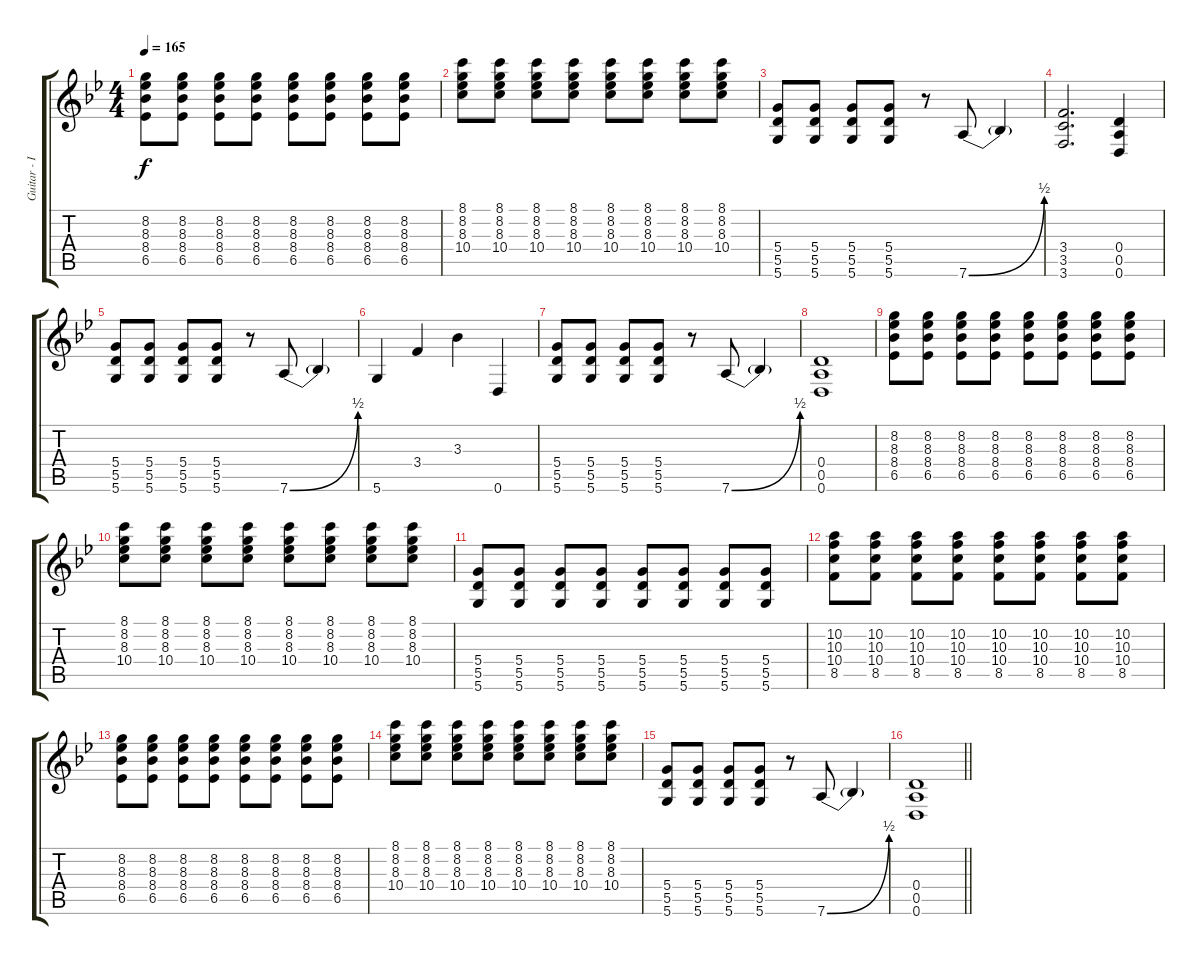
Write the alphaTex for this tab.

\track ("Guitar - Ian" "Guitar - I") {instrument overdrivenguitar}
\staff {score tabs}
\tuning (E4 B3 G3 D3 A2 D2) {hide}
\ts (4 4)
\tempo 165
\clef g2
\ks gminor
(8.2 8.3 8.4 6.5).8{dy f} (8.2 8.3 8.4 6.5).8 (8.2 8.3 8.4 6.5).8 (8.2 8.3 8.4 6.5).8 (8.2 8.3 8.4 6.5).8 (8.2 8.3 8.4 6.5).8 (8.2 8.3 8.4 6.5).8 (8.2 8.3 8.4 6.5).8 |
(8.1 8.2 8.3 10.4).8 (8.1 8.2 8.3 10.4).8 (8.1 8.2 8.3 10.4).8 (8.1 8.2 8.3 10.4).8 (8.1 8.2 8.3 10.4).8 (8.1 8.2 8.3 10.4).8 (8.1 8.2 8.3 10.4).8 (8.1 8.2 8.3 10.4).8 |
(5.4 5.5 5.6).8 (5.4 5.5 5.6).8 (5.4 5.5 5.6).8 (5.4 5.5 5.6).8 r.8 7.6{be (bend 0 0 60 2)}.8 7.6{t}.4 |
(3.4 3.5 3.6).2{d} (0.4 0.5 0.6).4 |
(5.4 5.5 5.6).8 (5.4 5.5 5.6).8 (5.4 5.5 5.6).8 (5.4 5.5 5.6).8 r.8 7.6{be (bend 0 0 60 2)}.8 7.6{t}.4 |
5.6.4 3.4.4 3.3.4 0.6.4 |
(5.4 5.5 5.6).8 (5.4 5.5 5.6).8 (5.4 5.5 5.6).8 (5.4 5.5 5.6).8 r.8 7.6{be (bend 0 0 60 2)}.8 7.6{t}.4 |
(0.4 0.5 0.6).1 |
(8.2 8.3 8.4 6.5).8 (8.2 8.3 8.4 6.5).8 (8.2 8.3 8.4 6.5).8 (8.2 8.3 8.4 6.5).8 (8.2 8.3 8.4 6.5).8 (8.2 8.3 8.4 6.5).8 (8.2 8.3 8.4 6.5).8 (8.2 8.3 8.4 6.5).8 |
(8.1 8.2 8.3 10.4).8 (8.1 8.2 8.3 10.4).8 (8.1 8.2 8.3 10.4).8 (8.1 8.2 8.3 10.4).8 (8.1 8.2 8.3 10.4).8 (8.1 8.2 8.3 10.4).8 (8.1 8.2 8.3 10.4).8 (8.1 8.2 8.3 10.4).8 |
(5.4 5.5 5.6).8 (5.4 5.5 5.6).8 (5.4 5.5 5.6).8 (5.4 5.5 5.6).8 (5.4 5.5 5.6).8 (5.4 5.5 5.6).8 (5.4 5.5 5.6).8 (5.4 5.5 5.6).8 |
(10.2 10.3 10.4 8.5).8 (10.2 10.3 10.4 8.5).8 (10.2 10.3 10.4 8.5).8 (10.2 10.3 10.4 8.5).8 (10.2 10.3 10.4 8.5).8 (10.2 10.3 10.4 8.5).8 (10.2 10.3 10.4 8.5).8 (10.2 10.3 10.4 8.5).8 |
(8.2 8.3 8.4 6.5).8 (8.2 8.3 8.4 6.5).8 (8.2 8.3 8.4 6.5).8 (8.2 8.3 8.4 6.5).8 (8.2 8.3 8.4 6.5).8 (8.2 8.3 8.4 6.5).8 (8.2 8.3 8.4 6.5).8 (8.2 8.3 8.4 6.5).8 |
(8.1 8.2 8.3 10.4).8 (8.1 8.2 8.3 10.4).8 (8.1 8.2 8.3 10.4).8 (8.1 8.2 8.3 10.4).8 (8.1 8.2 8.3 10.4).8 (8.1 8.2 8.3 10.4).8 (8.1 8.2 8.3 10.4).8 (8.1 8.2 8.3 10.4).8 |
(5.4 5.5 5.6).8 (5.4 5.5 5.6).8 (5.4 5.5 5.6).8 (5.4 5.5 5.6).8 r.8 7.6{be (bend 0 0 60 2)}.8 7.6{t}.4 |
\barLineRight lightlight
(0.4 0.5 0.6).1
